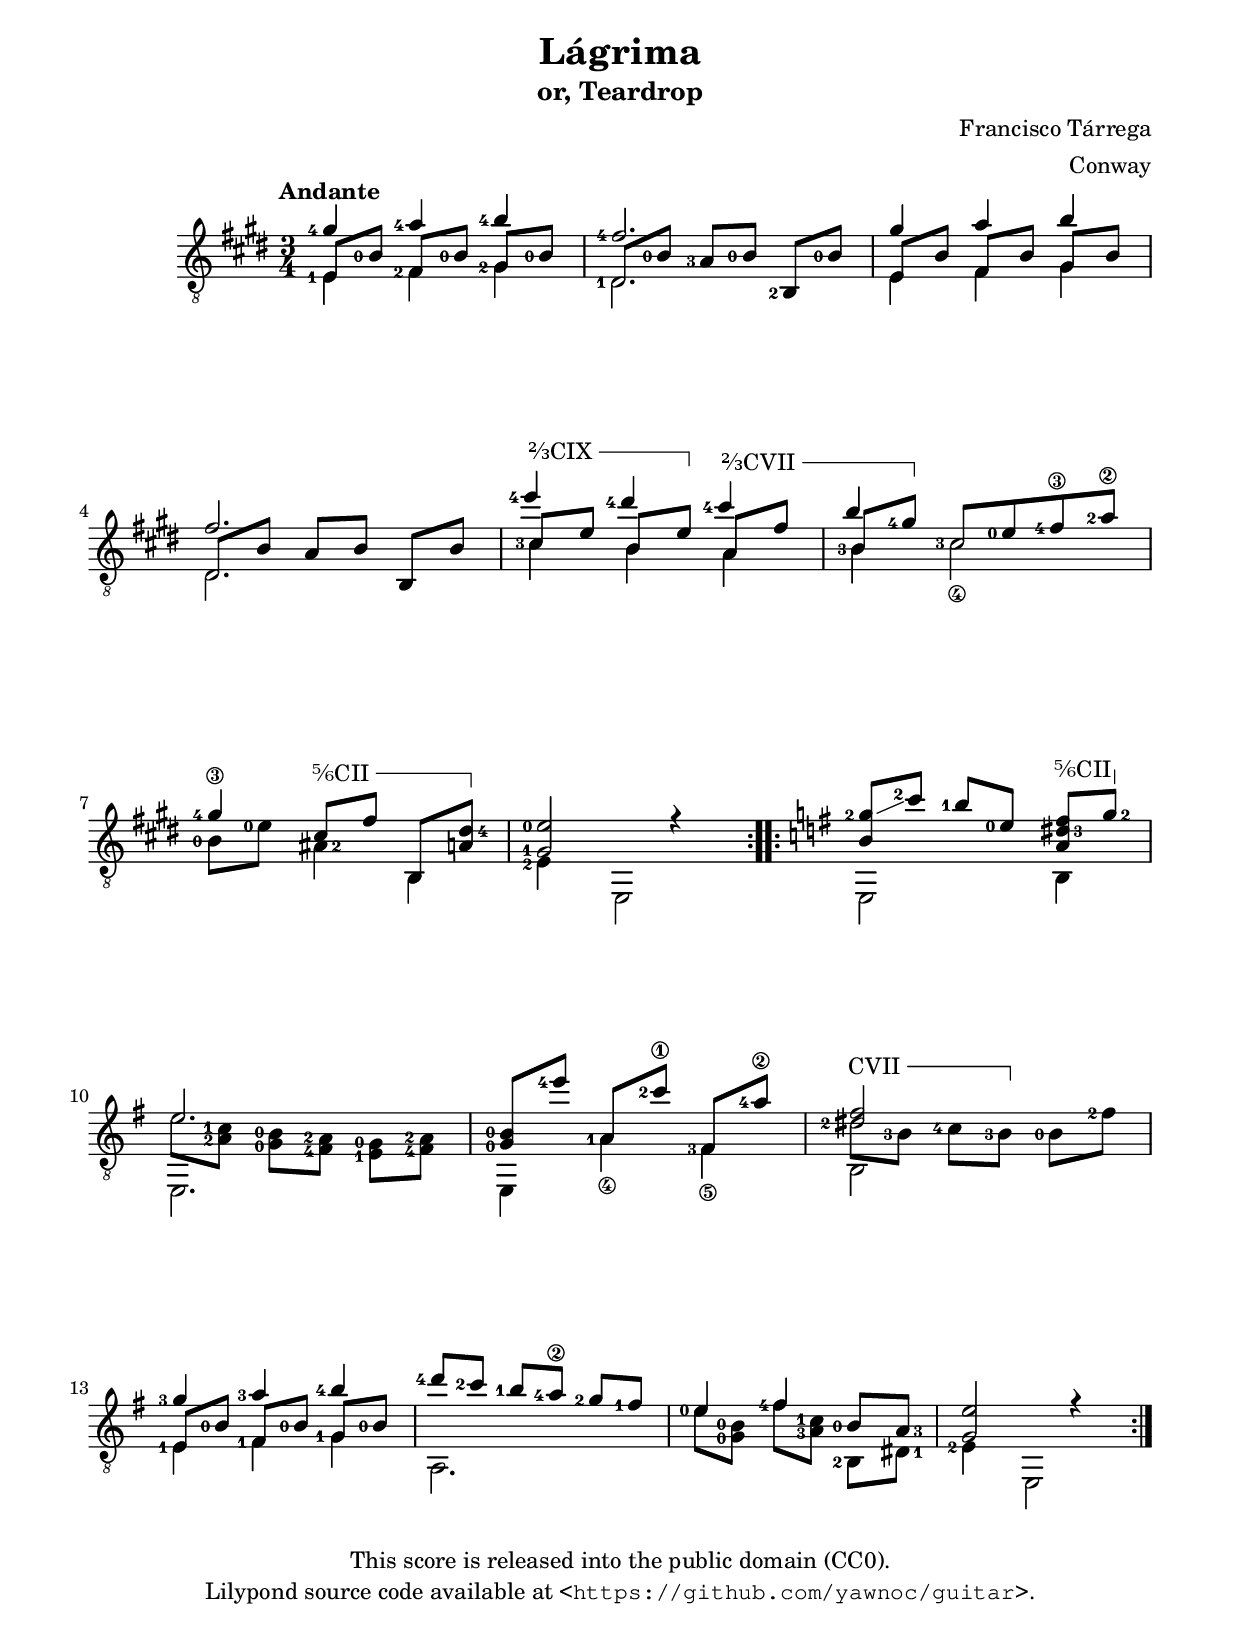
\version "2.18.2"


%%%%%%%%%%%%%%%%%%%%%%%%%%%%%%%%%%%%%%%%%%%%%%%%%%%%%%%%%%%%%%%%
% General
%%%%%%%%%%%%%%%%%%%%%%%%%%%%%%%%%%%%%%%%%%%%%%%%%%%%%%%%%%%%%%%%

\paper {
  top-margin = 1.5\cm
  left-margin = 1.5\cm
  right-margin = 1.5\cm
  bottom-margin = 1.5\cm
  ragged-last-bottom = ##f
  footnote-separator-markup = \markup { \vspace #1.5 }
}

globalSettings = {
  \accidentalStyle modern
  \compressFullBarRests
  \mergeDifferentlyHeadedOn
  \mergeDifferentlyDottedOn
  \numericTimeSignature
  \pointAndClickOff
  \override TextScript.extra-offset = #'(0 . 0.7)
  \override Score.FootnoteItem.annotation-line = ##f
}

origin-url = "https://github.com/yawnoc/guitar"

\header {
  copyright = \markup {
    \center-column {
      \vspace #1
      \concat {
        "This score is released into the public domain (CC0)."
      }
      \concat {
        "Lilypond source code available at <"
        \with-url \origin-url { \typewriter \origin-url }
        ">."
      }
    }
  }
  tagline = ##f
}

triplet = #(define-music-function
  (parser location music) (ly:music?)
  #{
    \tuplet 3/2 { $music }
  #}
)

tripletDuple = #(define-music-function
  (parser location music) (ly:music?)
  #{
    \tuplet 6/4 { $music }
  #}
)

overrideBeamedStemLengths = #(define-scheme-function
  (parser location lengths) (list?)
  #{
    \override Stem.details.beamed-lengths = $lengths
  #}
)
revertBeamedStemLengths = { \revert Stem.details.beamed-lengths }

overrideBeamVerticalPositions = #(define-scheme-function
  (parser location positions) (pair?)
  #{
    \override Beam.positions = $positions
  #}
)

%%%%%%%%%%%%%%%%%%%%%%%%%%%%%%%%%%%%%%%%%%%%%%%%%%%%%%%%%%%%%%%%
% Semantic bar lines
%%%%%%%%%%%%%%%%%%%%%%%%%%%%%%%%%%%%%%%%%%%%%%%%%%%%%%%%%%%%%%%%

barLineGoto = { \bar "||" }
barLineKeyChange = { \bar "||" }
barLineEnd = { \bar "|." }

%%%%%%%%%%%%%%%%%%%%%%%%%%%%%%%%%%%%%%%%%%%%%%%%%%%%%%%%%%%%%%%%
% Guitar notation
%%%%%%%%%%%%%%%%%%%%%%%%%%%%%%%%%%%%%%%%%%%%%%%%%%%%%%%%%%%%%%%%

stringNumbersAbove = { \set stringNumberOrientations = #'(up) }
stringNumbersBelow = { \set stringNumberOrientations = #'(down) }

fingeringAbove = { \set fingeringOrientations = #'(up) }
fingeringBelow = { \set fingeringOrientations = #'(down) }
fingeringAleft = { \set fingeringOrientations = #'(left) }
fingeringAright = { \set fingeringOrientations = #'(right) }

startGraceMusic = {
  <>(
  \override Fingering.font-size = -6
}
stopGraceMusic = {
  \revert Fingering.font-size
  <>)
}

overrideHorizontalShift = #(define-scheme-function
  (parser location distance) (number?)
  #{
    \override NoteColumn.force-hshift = $distance
  #}
)
revertHorizontalShift = { \revert NoteColumn.force-hshift }

barreSpan = #(define-music-function
  (parser location label offsetPair music)
  (string? (pair? (cons 0 0)) ly:music?)
  (let
    (
      (elements (extract-named-music music '(NoteEvent EventChord)))
    )
    (if
      (pair? elements)
      (let
        (
          (first-element (first elements))
          (last-element (last elements))
        )
        (set!
          (ly:music-property first-element 'articulations)
          (cons
            (make-music 'TextSpanEvent 'span-direction -1)
            (ly:music-property first-element 'articulations)
          )
        )
        (set!
          (ly:music-property last-element 'articulations)
          (cons
            (make-music 'TextSpanEvent 'span-direction 1)
            (ly:music-property last-element 'articulations)
          )
        )
      )
    )
  )
  #{
    \once \override TextSpanner.font-shape = #'upright
    \once \override TextSpanner.style = #'line
    \once \override TextSpanner.extra-offset = #offsetPair
    \once \override TextSpanner.bound-details = #`(
      (left
        (text . ,#{ \markup { \raise #-0.7 { #label \hspace #0.7 }} #})
        (Y . 0)
        (padding . -0.8)
        (attach-dir . -2)
      )
      (right
        (text . ,#{ \markup { \draw-line #'(0 . -1.3) } #}) ;; draw hook
        (Y . 0)
        (padding . -0.5)
        (attach-dir . 2)
      )
    )
    \once \override TextSpanner #'after-line-breaking = #(lambda (grob)
      (let*
        (
          (originalGrob (ly:grob-original grob))
          (splitGrobs (ly:spanner-broken-into originalGrob))
        )
        (if
          (and
            (>= (length splitGrobs) 2)
            (not (eq? (car (last-pair splitGrobs)) grob))
          )
          (begin
            (ly:grob-set-nested-property! grob
              '(bound-details right text)
              #{ \markup { \draw-line #'(0 . 0) } #} ;; suppress draw hook
            )
            (ly:grob-set-property! grob
              'extra-offset
              (cons
                (car offsetPair)
                (+ (cdr offsetPair) 0.7) ;; correction for suppressed hook
              )
            )
            (ly:grob-set-nested-property! grob
              '(bound-details right padding)
              #'-3 ;; increase spanner length
            )
          )
        )
      )
    )
    $music
  #}
)

barre = #(define-scheme-function
  (parser location label) (string?)
  #{
    \markup {
      \center-align {
        \hspace #0.7
        $label
      }
    }
  #}
)

nudgeNextBarre = #(define-scheme-function
  (parser location distance) (number?)
  #{
    \once \override TextScript.X-offset = $distance
  #}
)

position = #(define-scheme-function
  (parser location label) (string?)
  #{
    \markup {
      \center-align {
        \hspace #0.5
        $label
      }
    }
  #}
)

#(define-markup-command
  (markupString layout properties stringNumber) (markup?)
  (interpret-markup layout properties
    #{
      \markup \circle { \bold #stringNumber }
    #}
  )
)

#(define-markup-command
  (resonatesOn layout properties note stringNumber) (markup? markup?)
  (interpret-markup layout properties
    #{
      \markup { #note "resonates on" \markupString #stringNumber }
    #}
  )
)

%%%%%%%%%%%%%%%%%%%%%%%%%%%%%%%%%%%%%%%%%%%%%%%%%%%%%%%%%%%%%%%%
% Goto statements
%%%%%%%%%%%%%%%%%%%%%%%%%%%%%%%%%%%%%%%%%%%%%%%%%%%%%%%%%%%%%%%%

overrideGotoVisibility = {
  \once \override Score.RehearsalMark #'break-visibility = #'#(#t #t #f)
}

makeGotoMark = #(define-scheme-function
  (parser location label) (string?)
  #{
    \mark \markup { \small \italic $label }
  #}
)

simultaneousMarkSeparator = {
  \cadenzaOn
    s1073741824 % stupid, but works
  \cadenzaOff
}

coda = {
  \overrideGotoVisibility
  \mark \markup { \musicglyph #"scripts.coda" }
}

fine = {
  \overrideGotoVisibility
  \makeGotoMark Fine
}

dcAlCoda = {
  \overrideGotoVisibility
  \makeGotoMark "D.C. al Coda"
}

dcAlFine = {
  \overrideGotoVisibility
  \makeGotoMark "D.C. al Fine"
}

toCoda = {
  \overrideGotoVisibility
  \makeGotoMark "to Coda"
}



\header {
  title = "Lágrima"
  subtitle = "or, Teardrop"
  composer = "Francisco Tárrega"
  arranger = "Conway"
}


\paper {
  systems-per-page = 5
}


initialSignatures = {
  \tempo "Andante"
  \clef "treble_8"
  \key e \major
  \time 3/4
  \set Timing.beamExceptions = #'()
}


highVoiceMusic = {
  
  \globalSettings
  
  % Major section
  \barNumberCheck #1
  \repeat volta 2 {
    \relative c'' {
      \fingeringAleft
      \shiftOn
      \overrideHorizontalShift #0
      <gis-4>4 <a-4> <b-4> |
      <fis-4>2. |
      gis4 a b |
      fis2. |
      \overrideHorizontalShift #-0.4
      <e'-4>4 <dis-4> <cis-4> |
      \stringNumbersAbove
      b
        \shiftOff
        \revertHorizontalShift
        cis,8[ <e-0> <fis-4 \3> <a-2 \2>] |
      <gis-4 \3>4
        \barreSpan ⅚CII { cis,8 fis b,, \fingeringAright <dis'-4 a> } |
      \fingeringAleft
      <e-0 gis,-1>2 r4 |
    }
  }
  
  % Minor section
  \barNumberCheck #9
  \key e \minor
  \repeat volta 2 {
    \relative c' {
      \fingeringAleft
      <g'-2 b,>8 \glissando
        \once \override Fingering.self-alignment-Y = -1
        <c-2> <b-1> <e,-0>
        \fingeringAright
        \barreSpan ⅚CII { <fis dis-3 a> <g-2> } |
      e2. |
      \stringNumbersAbove
      \fingeringAleft
      <b-0 g-0>8 <e'-4> a,, <c'-2 \1> fis,, <a'-4 \2> |
      <fis dis-2>2 s4 |
      \shiftOn
      \overrideHorizontalShift #0
      <g-3>4 <a-3> <b-4> |
      \shiftOff
      \revertHorizontalShift
      <d-4>8 <c-2> <b-1> <a-4 \2> <g-2> <fis-1> |
      <e-0>4 <fis-4> <b,-0>8 \fingeringAright <a-3> |
      <g e'>2 r4 |
    }
  }
  
}


lowVoiceMusic = {
  
  \globalSettings
  
  % Major section
  \barNumberCheck #1
  \repeat volta 2 {
    \relative c {
      \fingeringAleft
      <e-1>4 <fis-2> <gis-2> |
      <dis-1>2. |
      e4 fis gis |
      dis2. |
      <cis'-3>4 b a |
      \stringNumbersBelow
      <b-3>4 <cis-3 \4>2 |
      <b-0>8 <e-0> \fingeringAright <ais,-2>4 b, |
      \fingeringAleft
      <e-2>4 e,2 |
    }
  }
  
  % Minor section
  \barNumberCheck #9
  \repeat volta 2 {
    \relative c, {
      e2 b'4 |
      \shiftOn
      \overrideHorizontalShift #0
      e,2. |
      \shiftOff
      \revertHorizontalShift
      \fingeringAleft
      e4 <a'-1 \4> <fis-3 \5> |
      \shiftOn
      \overrideHorizontalShift #0
      b,2 s4 |
      \shiftOff
      \revertHorizontalShift
      <e-1>4 <fis-1> <g-1> |
      a,2. |
      e''8 <b-0 g-0> fis' <c-1 a-3> <b,-2> \fingeringAright <dis-1> |
      \fingeringAleft
      <e-2>4 e,2 |
    }
  }
  
}


middleVoiceMusic = {
  
  \globalSettings
  
  % Major section
  \barNumberCheck #1
  \repeat volta 2 {
    \relative c {
      \fingeringAleft
      \shiftOff
      e8 <b'-0> fis <b-0> gis <b-0> |
      dis, <b'-0> <a-3> <b-0> <b,-2> <b'-0> |
      e, b' fis b gis b |
      dis, b' a b b, b' |
      \barreSpan ⅔CIX { cis e b e } \barreSpan ⅔CVII { a, fis' |
      b, <gis'-4> } s2 |
      s2. |
      s2. |
    }
  }
  
  % Minor section
  \barNumberCheck #9
  \repeat volta 2 {
    \relative c' {
      s2. |
      \stemDown
      \fingeringAleft
      e8 <c-1 a-2> <b-0 g-0> <a-2 fis-4> <g-0 e-1> <a-2 fis-4> |
      s2. |
      \barreSpan CVII { dis8 <b-3> <c-4> <b-3> } <b-0> <fis'-2> |
      \stemUp
      e, <b'-0> fis <b-0> g <b-0> |
      s2. |
      s2. |
      s2. |
    }
  }
  
}


allMusic = {
  \initialSignatures
  <<
    << \highVoiceMusic >>
      \\
    << \lowVoiceMusic >>
      \\
    << \middleVoiceMusic >>
  >>
}


\score {
  \allMusic
}
